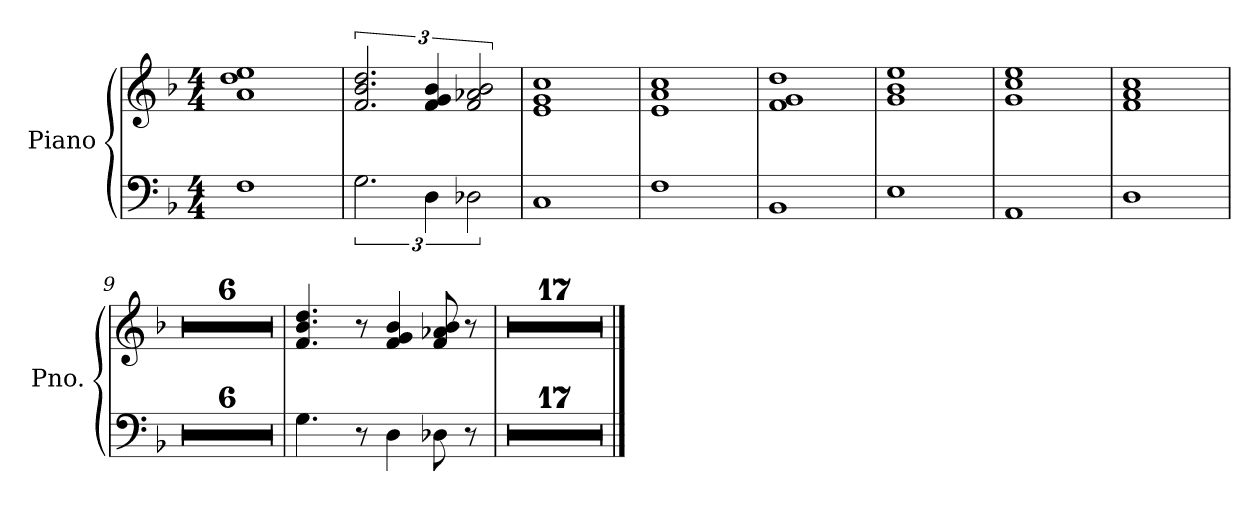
**kern	**kern
*part1	*part1
*staff2	*staff1
*I"Piano	*
*I'Pno.	*
*clefF4	*clefG2
*k[b-]	*k[b-]
*M4/4	*M4/4
=1	=1
1F	1a 1dd 1ee
=2	=2
3.G\	3.f/ 3.b-/ 3.dd/
6D\	6f/ 6g/ 6b-/
3D-X\	3f/ 3a-X/ 3b-/
=3	=3
1C	1e 1g 1cc
=4	=4
1F	1e 1a 1cc
=5	=5
1BB-	1f 1g 1dd
=6	=6
1E	1g 1b- 1ee
=7	=7
1AA	1g 1cc 1ee
=8	=8
1D	1f 1a 1cc
=9	=9
1r	1r
=10	=10
1r	1r
=11	=11
1r	1r
=12	=12
1r	1r
=13	=13
1r	1r
=14	=14
1r	1r
!!LO:LB:g=z
=15	=15
4.G\	4.f/ 4.b-/ 4.dd/
8r	8r
4D\	4f/ 4g/ 4b-/
8D-X\	8f/ 8a-X/ 8b-/
8r	8r
=16	=16
1r	1r
=17	=17
1r	1r
=18	=18
1r	1r
=19	=19
1r	1r
=20	=20
1r	1r
=21	=21
1r	1r
=22	=22
1r	1r
=23	=23
1r	1r
=24	=24
1r	1r
=25	=25
1r	1r
=26	=26
1r	1r
=27	=27
1r	1r
=28	=28
1r	1r
=29	=29
1r	1r
!!LO:LB:g=z
=30	=30
1r	1r
=31	=31
1r	1r
=32	=32
1r	1r
==	==
*-	*-
